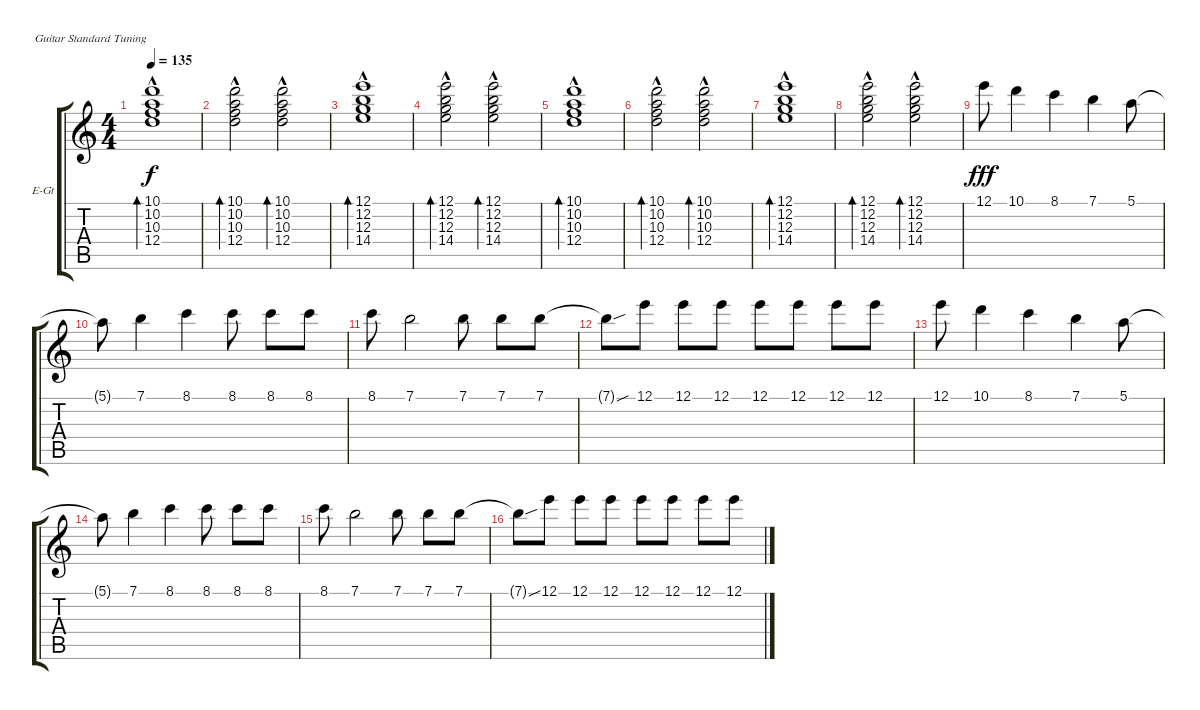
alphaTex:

\defaultSystemsLayout 4
\bracketExtendMode groupsimilarinstruments
\firstSystemTrackNameOrientation horizontal
\otherSystemsTrackNameOrientation horizontal
\track ("Kane" "E-Gt") {instrument electricguitarclean}
\staff {score tabs}
\tuning (E4 B3 G3 D3 A2 E2)
\ts (4 4)
\tempo 135
\clef g2
\ks c
(10.1{hac} 10.2{hac} 10.3{hac} 12.4{hac}).1{bd 287 dy f} |
(10.1{hac} 10.2{hac} 10.3{hac} 12.4{hac}).2{bd 287} (10.1{hac} 10.2{hac} 10.3{hac} 12.4{hac}).2{bd 287} |
(12.1{hac} 12.2{hac} 12.3{hac} 14.4{hac}).1{bd 287} |
(12.1{hac} 12.2{hac} 12.3{hac} 14.4{hac}).2{bd 287} (12.1{hac} 12.2{hac} 12.3{hac} 14.4{hac}).2{bd 287} |
(10.1{hac} 10.2{hac} 10.3{hac} 12.4{hac}).1{bd 287} |
(10.1{hac} 10.2{hac} 10.3{hac} 12.4{hac}).2{bd 287} (10.1{hac} 10.2{hac} 10.3{hac} 12.4{hac}).2{bd 287} |
(12.1{hac} 12.2{hac} 12.3{hac} 14.4{hac}).1{bd 287} |
(12.1{hac} 12.2{hac} 12.3{hac} 14.4{hac}).2{bd 287} (12.1{hac} 12.2{hac} 12.3{hac} 14.4{hac}).2{bd 287} |
12.1.8{dy fff} 10.1.4 8.1.4 7.1.4 5.1.8 |
5.1{t}.8 7.1.4 8.1.4 8.1.8 8.1.8 8.1.8 |
8.1.8 7.1.2 7.1.8 7.1.8 7.1.8 |
7.1{sou t}.8 12.1.8 12.1.8 12.1.8 12.1.8 12.1.8 12.1.8 12.1.8 |
12.1.8 10.1.4 8.1.4 7.1.4 5.1.8 |
5.1{t}.8 7.1.4 8.1.4 8.1.8 8.1.8 8.1.8 |
8.1.8 7.1.2 7.1.8 7.1.8 7.1.8 |
7.1{sou t}.8 12.1.8 12.1.8 12.1.8 12.1.8 12.1.8 12.1.8 12.1.8
